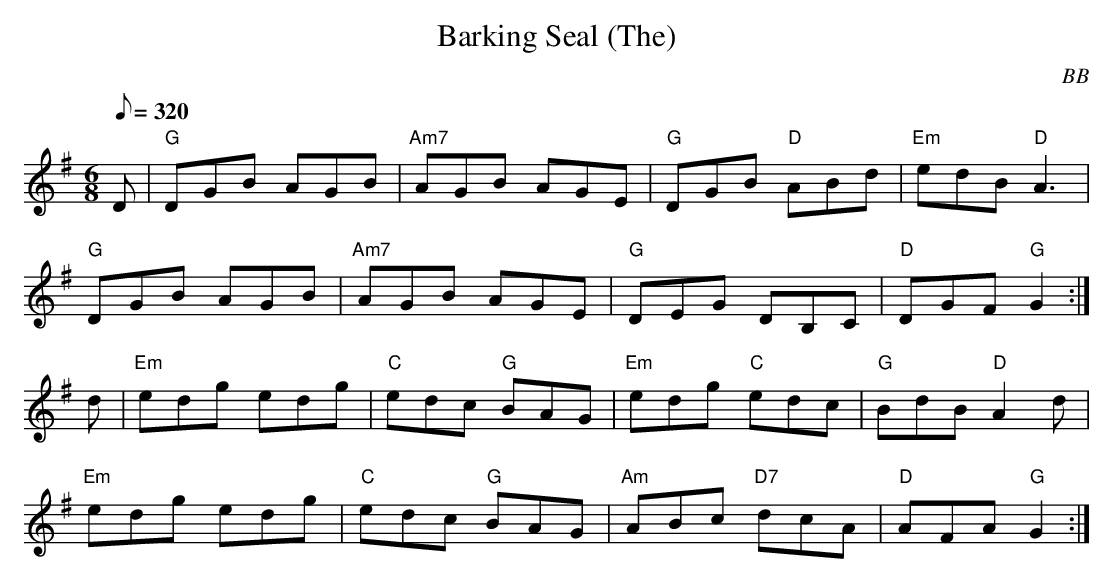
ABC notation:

X:1
T: Barking Seal (The)
C: BB
L: 1/8
M: 6/8
Q: 1/8=320
K: G
D |"G"DGB AGB | "Am7"AGB AGE | "G"DGB "D"ABd | "Em"edB "D"A3 |
"G"DGB AGB | "Am7"AGB AGE | "G"DEG DB,C | "D"DGF "G"G2 :|
d |"Em"edg edg | "C"edc "G"BAG | "Em"edg "C"edc | "G"BdB "D"A2d |
"Em"edg edg | "C"edc "G"BAG | "Am"ABc "D7"dcA |"D"AFA "G"G2 :|
